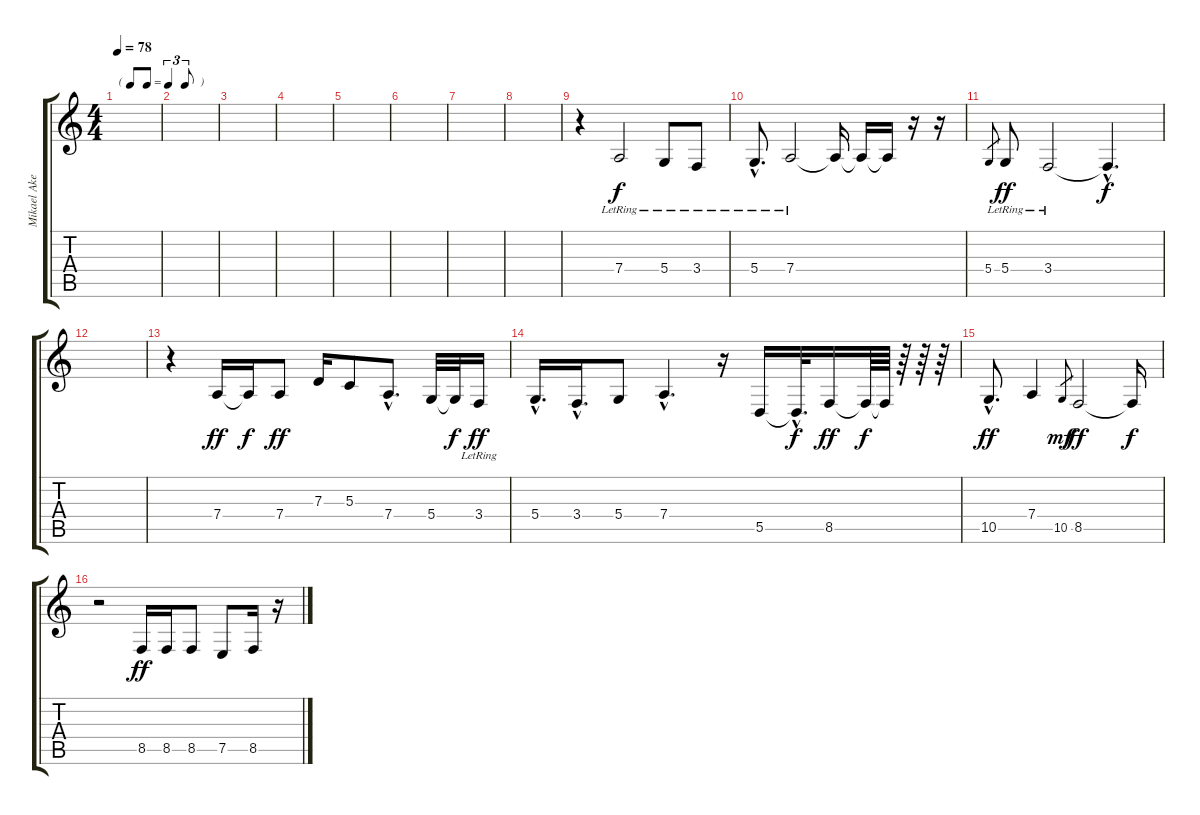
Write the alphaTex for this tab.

\track ("Mikael Akerfeldt - Vocals" "Mikael Ake") {instrument recorder}
\staff {score tabs}
\tuning (E4 B3 G3 D3 A2 E2) {hide}
\ts (4 4)
\tf triplet8th
\tempo 78
\clef g2
\ks c
|
|
|
|
|
|
|
|
r.4 7.4{lr}.2 5.4{lr}.8 3.4{lr}.8 |
5.4{hac lr}.8{d} 7.4{lr}.2 7.4{t}.16{dy f} 7.4{t}.16 7.4{t}.16 r.16 r.16 |
5.4.8{gr} 5.4{lr}.8{dy ff} 3.4{lr}.2 3.4{hac t}.4{d dy f} |
|
r.4 7.4.16{dy ff} 7.4{t}.16{dy f} 7.4.8{dy ff} 7.3.16 5.3.8 7.4{hac}.8{d} 5.4.32 5.4{t}.32{dy f} 3.4{lr}.16{dy ff} |
5.4{hac}.16{d} 3.4{hac}.16{d} 5.4.8 7.4{hac}.4{d} r.16 5.5.16 5.5{hac t}.32{d dy f} 8.5.16{dy ff} 8.5{t}.64{dy f} 8.5{t}.64 r.64 r.64 r.64 |
10.5{hac}.8{d dy ff} 7.4.4 10.5.8{gr dy mf} 8.5.2{dy ff} 8.5{t}.16{dy f} |
r.2 8.5.16{dy ff} 8.5.16 8.5.8 7.5.8 8.5.16 r.16
